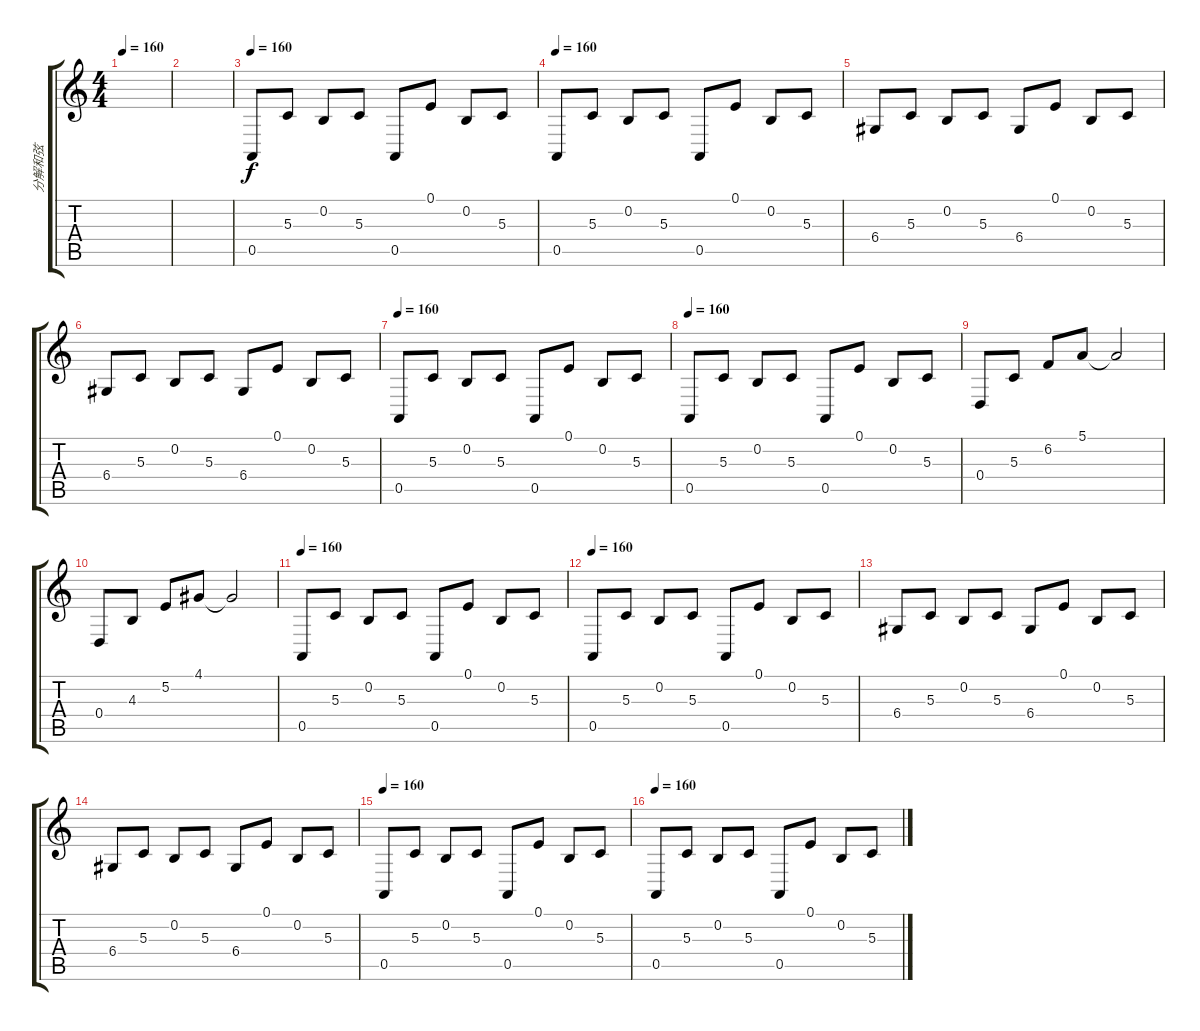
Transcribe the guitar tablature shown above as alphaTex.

\track ("分解和弦" "分解和弦") {instrument shamisen}
\staff {score tabs}
\tuning (E4 B3 G3 D3 A2 E2) {hide}
\ts (4 4)
\tempo 160
\clef g2
\ks c
|
|
\tempo 160
0.5.8{volume 14 balance 11} 5.3.8 0.2.8 5.3.8 0.5.8 0.1.8 0.2.8 5.3.8 |
\tempo 160
0.5.8{volume 15 balance 11} 5.3.8 0.2.8 5.3.8 0.5.8 0.1.8 0.2.8 5.3.8 |
6.4.8 5.3.8 0.2.8 5.3.8 6.4.8 0.1.8 0.2.8 5.3.8 |
6.4.8 5.3.8 0.2.8 5.3.8 6.4.8 0.1.8 0.2.8 5.3.8 |
\tempo 160
0.5.8{volume 12} 5.3.8 0.2.8 5.3.8 0.5.8 0.1.8 0.2.8 5.3.8 |
\tempo 160
0.5.8 5.3.8 0.2.8 5.3.8 0.5.8 0.1.8 0.2.8 5.3.8 |
0.4.8 5.3.8 6.2.8 5.1.8 5.1{t}.2 |
0.4.8 4.3.8 5.2.8 4.1.8 4.1{t}.2 |
\tempo 160
0.5.8{volume 14 balance 11} 5.3.8 0.2.8 5.3.8 0.5.8 0.1.8 0.2.8 5.3.8 |
\tempo 160
0.5.8{volume 15 balance 11} 5.3.8 0.2.8 5.3.8 0.5.8 0.1.8 0.2.8 5.3.8 |
6.4.8 5.3.8 0.2.8 5.3.8 6.4.8 0.1.8 0.2.8 5.3.8 |
6.4.8 5.3.8 0.2.8 5.3.8 6.4.8 0.1.8 0.2.8 5.3.8 |
\tempo 160
0.5.8{volume 12} 5.3.8 0.2.8 5.3.8 0.5.8 0.1.8 0.2.8 5.3.8 |
\tempo 160
0.5.8 5.3.8 0.2.8 5.3.8 0.5.8 0.1.8 0.2.8 5.3.8
